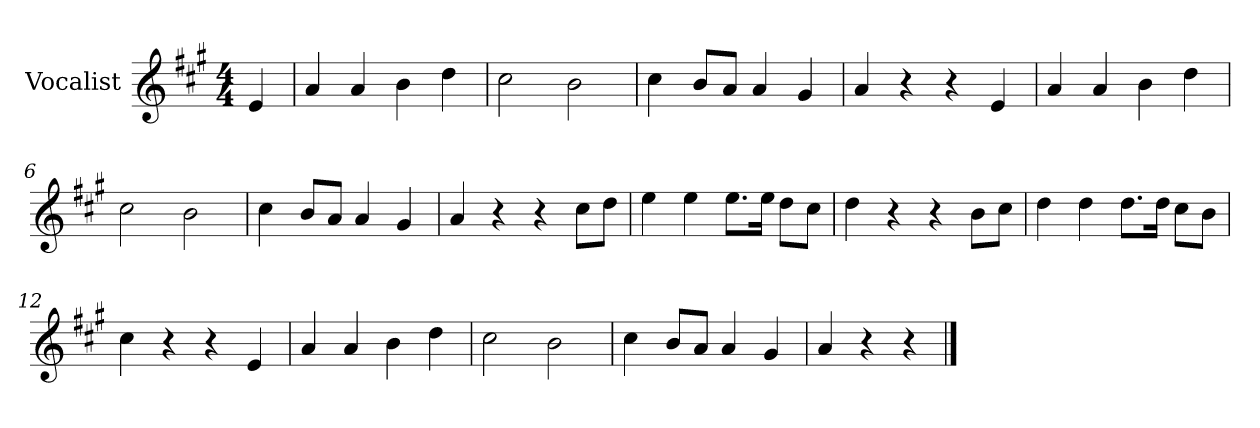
**kern
*part1
*staff1
*I"Vocalist
*k[f#c#g#]
*A:
*M4/4
=
4e
=1
4a
4a
4b
4dd
=2
2cc#
2b
=3
4cc#
8bL
8aJ
4a
4g#
=4
4a
4r
4r
4e
=5
4a
4a
4b
4dd
=6
2cc#
2b
=7
4cc#
8bL
8aJ
4a
4g#
=8
4a
4r
4r
8cc#L
8ddJ
=9
4ee
4ee
8.eeL
16eeJk
8ddL
8cc#J
=10
4dd
4r
4r
8bL
8cc#J
=11
4dd
4dd
8.ddL
16ddJk
8cc#L
8bJ
=12
4cc#
4r
4r
4e
=13
4a
4a
4b
4dd
=14
2cc#
2b
=15
4cc#
8bL
8aJ
4a
4g#
=16
4a
4r
4r
==
*-
